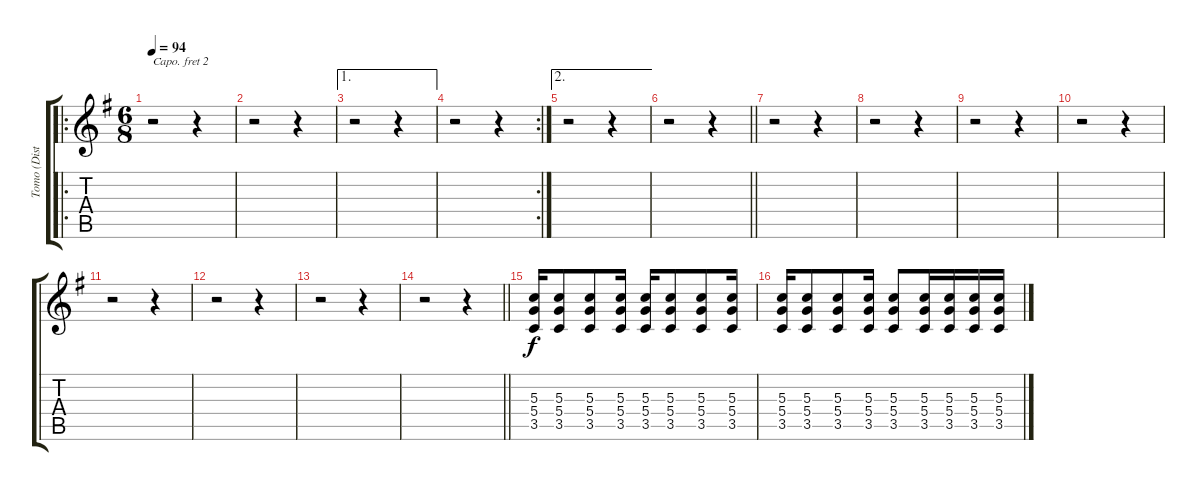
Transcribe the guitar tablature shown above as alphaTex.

\track ("Tomo (Distortion)" "Tomo (Dist") {instrument distortionguitar}
\staff {score tabs}
\capo 2
\tuning (D4 A3 F3 C3 G2 D2) {hide}
\ro
\ts (6 8)
\tempo 94
\clef g2
\ks g
r.2{dy ff} r.4 |
r.2 r.4 |
\ae 1
r.2 r.4 |
\rc 2
r.2 r.4 |
\ae 2
r.2 r.4 |
\barLineRight lightlight
r.2 r.4 |
r.2 r.4 |
r.2 r.4 |
r.2 r.4 |
r.2 r.4 |
r.2 r.4 |
r.2 r.4 |
r.2 r.4 |
\barLineRight lightlight
r.2 r.4 |
(5.3 5.4 3.5).16{dy f} (5.3 5.4 3.5).8 (5.3 5.4 3.5).8 (5.3 5.4 3.5).16 (5.3 5.4 3.5).16 (5.3 5.4 3.5).8 (5.3 5.4 3.5).8 (5.3 5.4 3.5).16 |
(5.3 5.4 3.5).16 (5.3 5.4 3.5).8 (5.3 5.4 3.5).8 (5.3 5.4 3.5).16 (5.3 5.4 3.5).8 (5.3 5.4 3.5).16 (5.3 5.4 3.5).16 (5.3 5.4 3.5).16 (5.3 5.4 3.5).16
